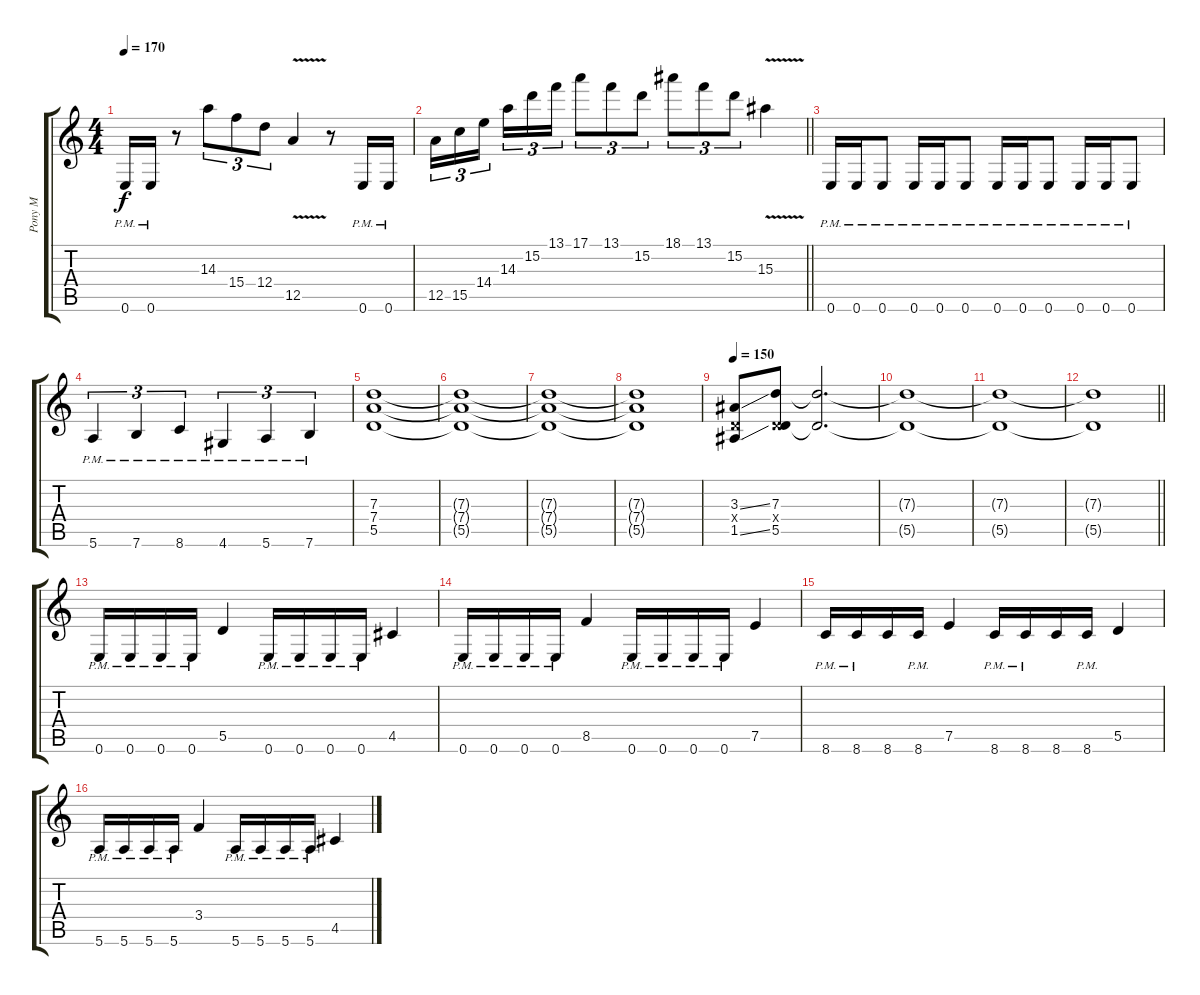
\track ("Pony M" "Pony M") {instrument overdrivenguitar}
\staff {score tabs}
\tuning (E4 B3 G3 D3 A2 E2) {hide}
\ts (4 4)
\tempo 170
\clef g2
\ks c
0.6{pm}.16{dy f} 0.6{pm}.16 r.8 14.3.8{tu (3 2)} 15.4.8{tu (3 2)} 12.4.8{tu (3 2)} 12.5{v}.4 r.8 0.6{pm}.16 0.6{pm}.16 |
\barLineRight lightlight
12.5.16{tu (3 2)} 15.5.16{tu (3 2)} 14.4.16{tu (3 2) beam splitsecondary} 14.3.16{tu (3 2)} 15.2.16{tu (3 2)} 13.1.16{tu (3 2)} 17.1.8{tu (3 2)} 13.1.8{tu (3 2)} 15.2.8{tu (3 2)} 18.1.8{tu (3 2)} 13.1.8{tu (3 2)} 15.2.8{tu (3 2)} 15.3{v}.4 |
0.6{pm}.16 0.6{pm}.16 0.6{pm}.8 0.6{pm}.16 0.6{pm}.16 0.6{pm}.8 0.6{pm}.16 0.6{pm}.16 0.6{pm}.8 0.6{pm}.16 0.6{pm}.16 0.6{pm}.8 |
5.6{pm}.4{tu (3 2)} 7.6{pm}.4{tu (3 2)} 8.6{pm}.4{tu (3 2)} 4.6{pm}.4{tu (3 2)} 5.6{pm}.4{tu (3 2)} 7.6{pm}.4{tu (3 2)} |
(7.3 7.4 5.5).1 |
(7.3{t} 7.4{t} 5.5{t}).1 |
(7.3{t} 7.4{t} 5.5{t}).1 |
(7.3{t} 7.4{t} 5.5{t}).1 |
\tempo 150
(3.3{ss} 0.4{x} 1.5{ss}).8 (7.3 0.4{x} 5.5).8 (7.3{t} 5.5{t}).2{d} |
(7.3{t} 5.5{t}).1 |
(7.3{t} 5.5{t}).1 |
\barLineRight lightlight
(7.3{t} 5.5{t}).1 |
0.6{pm}.16 0.6{pm}.16 0.6{pm}.16 0.6{pm}.16 5.5.4 0.6{pm}.16 0.6{pm}.16 0.6{pm}.16 0.6{pm}.16 4.5.4 |
0.6{pm}.16 0.6{pm}.16 0.6{pm}.16 0.6{pm}.16 8.5.4 0.6{pm}.16 0.6{pm}.16 0.6{pm}.16 0.6{pm}.16 7.5.4 |
8.6{pm}.16 8.6{pm}.16 8.6.16 8.6{pm}.16 7.5.4 8.6{pm}.16 8.6{pm}.16 8.6.16 8.6{pm}.16 5.5.4 |
5.6{pm}.16 5.6{pm}.16 5.6{pm}.16 5.6{pm}.16 3.4.4 5.6{pm}.16 5.6{pm}.16 5.6{pm}.16 5.6{pm}.16 4.5.4
